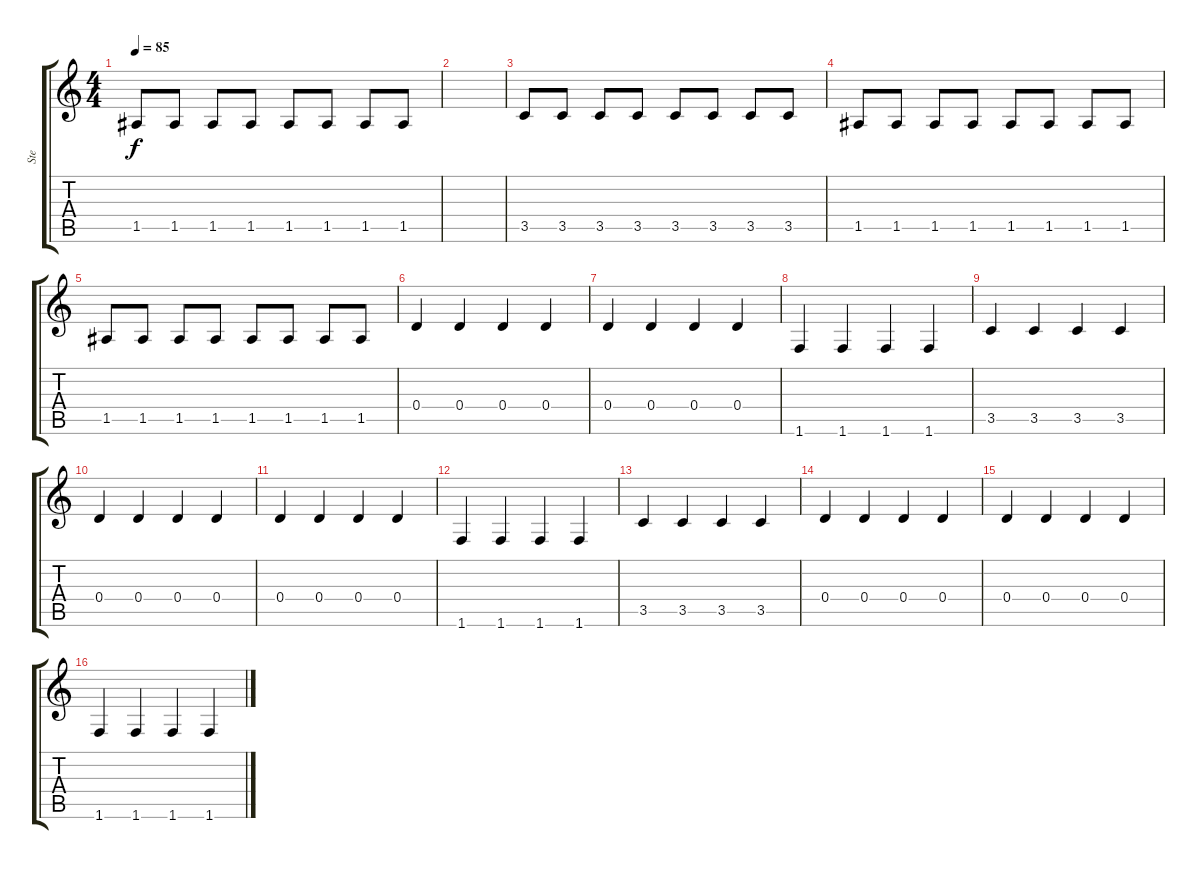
\track ("Ste" "Ste") {instrument electricbassfinger}
\staff {score tabs}
\tuning (E4 B3 G3 D3 A2 E2) {hide}
\ts (4 4)
\tempo 85
\clef g2
\ks c
1.5.8{dy f} 1.5.8 1.5.8 1.5.8 1.5.8 1.5.8 1.5.8 1.5.8 |
|
3.5.8 3.5.8 3.5.8 3.5.8 3.5.8 3.5.8 3.5.8 3.5.8 |
1.5.8 1.5.8 1.5.8 1.5.8 1.5.8 1.5.8 1.5.8 1.5.8 |
1.5.8 1.5.8 1.5.8 1.5.8 1.5.8 1.5.8 1.5.8 1.5.8 |
0.4.4 0.4.4 0.4.4 0.4.4 |
0.4.4 0.4.4 0.4.4 0.4.4 |
1.6.4 1.6.4 1.6.4 1.6.4 |
3.5.4 3.5.4 3.5.4 3.5.4 |
0.4.4 0.4.4 0.4.4 0.4.4 |
0.4.4 0.4.4 0.4.4 0.4.4 |
1.6.4 1.6.4 1.6.4 1.6.4 |
3.5.4 3.5.4 3.5.4 3.5.4 |
0.4.4 0.4.4 0.4.4 0.4.4 |
0.4.4 0.4.4 0.4.4 0.4.4 |
1.6.4 1.6.4 1.6.4 1.6.4
